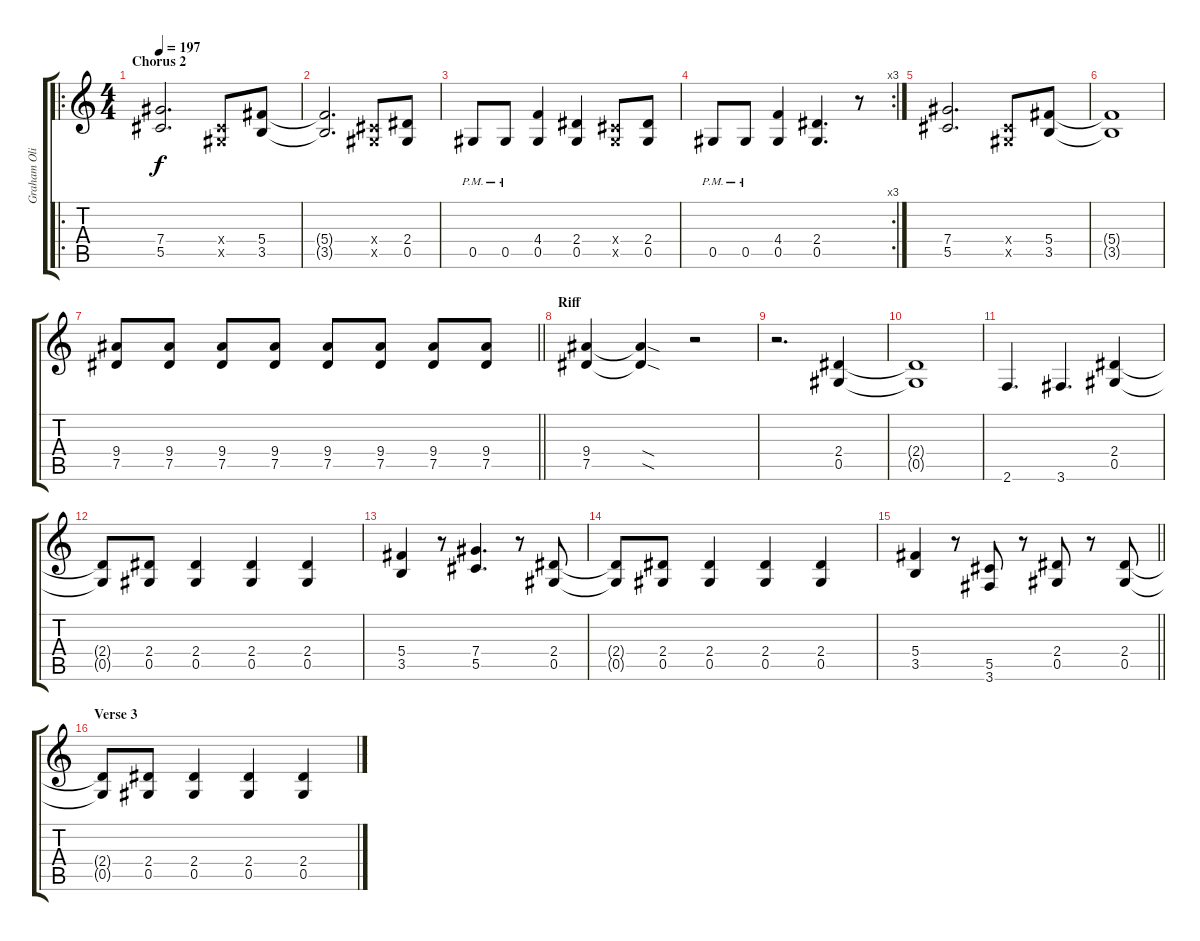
\track ("Graham Oliver" "Graham Oli") {instrument overdrivenguitar}
\staff {score tabs}
\tuning (Eb4 Bb3 Gb3 Db3 Ab2 Eb2) {hide}
\ro
\ts (4 4)
\section ("" "Chorus 2")
\tempo 197
\clef g2
\ks c
(7.4 5.5).2{d dy f} (0.4{x} 0.5{x}).8 (5.4 3.5).8 |
(5.4{t} 3.5{t}).2{d} (0.4{x} 0.5{x}).8 (2.4 0.5).8 |
0.5{pm}.8 0.5{pm}.8 (4.4 0.5).4 (2.4 0.5).4 (0.4{x} 0.5{x}).8 (2.4 0.5).8 |
\rc 3
0.5{pm}.8 0.5{pm}.8 (4.4 0.5).4 (2.4 0.5).4{d} r.8 |
(7.4 5.5).2{d} (0.4{x} 0.5{x}).8 (5.4 3.5).8 |
(5.4{t} 3.5{t}).1 |
\barLineRight lightlight
(9.4 7.5).8 (9.4 7.5).8 (9.4 7.5).8 (9.4 7.5).8 (9.4 7.5).8 (9.4 7.5).8 (9.4 7.5).8 (9.4 7.5).8 |
\section ("" "Riff")
(9.4 7.5).4 (9.4{sod t} 7.5{sod t}).4 r.2 |
r.2{d} (2.4 0.5).4 |
(2.4{t} 0.5{t}).1 |
2.6.4{d} 3.6.4{d} (2.4 0.5).4 |
(2.4{t} 0.5{t}).8 (2.4 0.5).8 (2.4 0.5).4 (2.4 0.5).4 (2.4 0.5).4 |
(5.4 3.5).4 r.8 (7.4 5.5).4{d} r.8 (2.4 0.5).8 |
(2.4{t} 0.5{t}).8 (2.4 0.5).8 (2.4 0.5).4 (2.4 0.5).4 (2.4 0.5).4 |
\barLineRight lightlight
(5.4 3.5).4 r.8 (5.5 3.6).8 r.8 (2.4 0.5).8 r.8 (2.4 0.5).8 |
\section ("" "Verse 3")
(2.4{t} 0.5{t}).8 (2.4 0.5).8 (2.4 0.5).4 (2.4 0.5).4 (2.4 0.5).4
